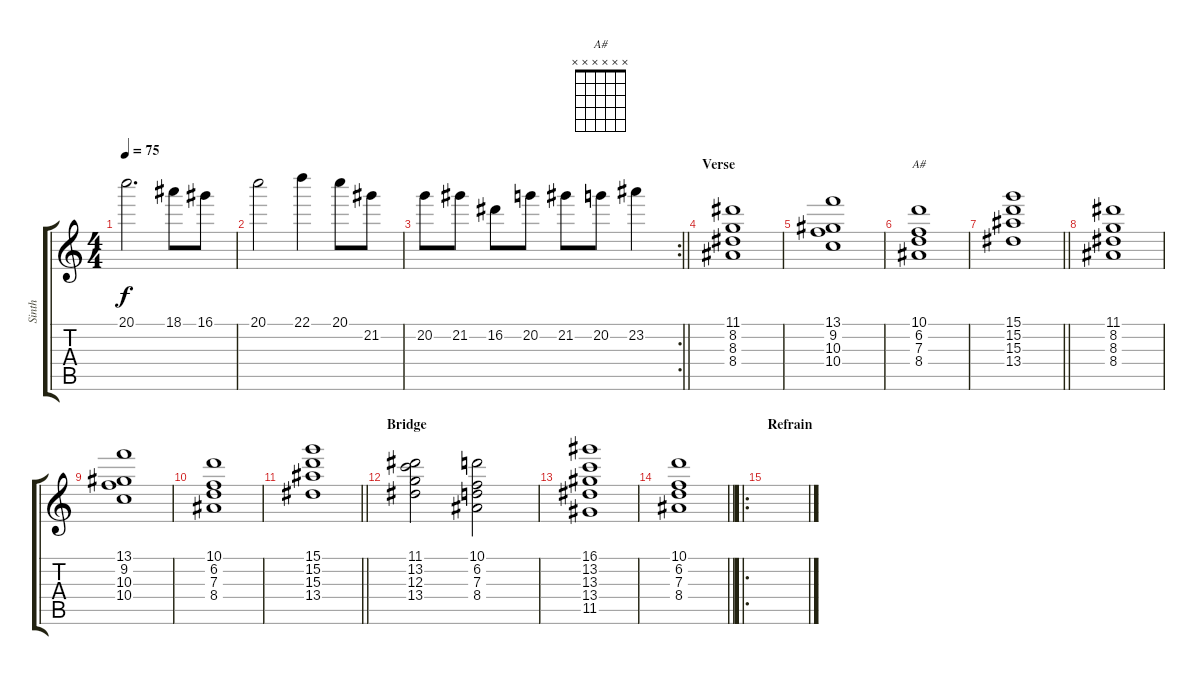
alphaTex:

\track ("Sinth" "Sinth") {instrument acousticguitarnylon}
\staff {score tabs}
\tuning (E4 B3 G3 D3 A2 E2) {hide}
\chord ("A#" x x x x x x)
\ts (4 4)
\tempo 75
\clef g2
\ks c
20.1.2{d dy f} 18.1.8 16.1.8 |
20.1.2 22.1.4 20.1.8 21.2.8 |
\rc 2
\barLineRight lightlight
20.2.8 21.2.8 16.2.8 20.2.8 21.2.8 20.2.8 23.2.4 |
\section ("" "Verse")
(11.1 8.2 8.3 8.4).1{volume 6 instrument drawbarorgan} |
(13.1 9.2 10.3 10.4).1 |
(10.1 6.2 7.3 8.4).1{ch "A#"} |
\barLineRight lightlight
(15.1 15.2 15.3 13.4).1 |
(11.1 8.2 8.3 8.4).1{volume 6 instrument drawbarorgan} |
(13.1 9.2 10.3 10.4).1 |
(10.1 6.2 7.3 8.4).1 |
\barLineRight lightlight
(15.1 15.2 15.3 13.4).1 |
\section ("" "Bridge")
(11.1 13.2 12.3 13.4).2 (10.1 6.2 7.3 8.4).2 |
(16.1 13.2 13.3 13.4 11.5).1 |
\barLineRight lightlight
(10.1 6.2 7.3 8.4).1 |
\ro
\section ("" "Refrain")
